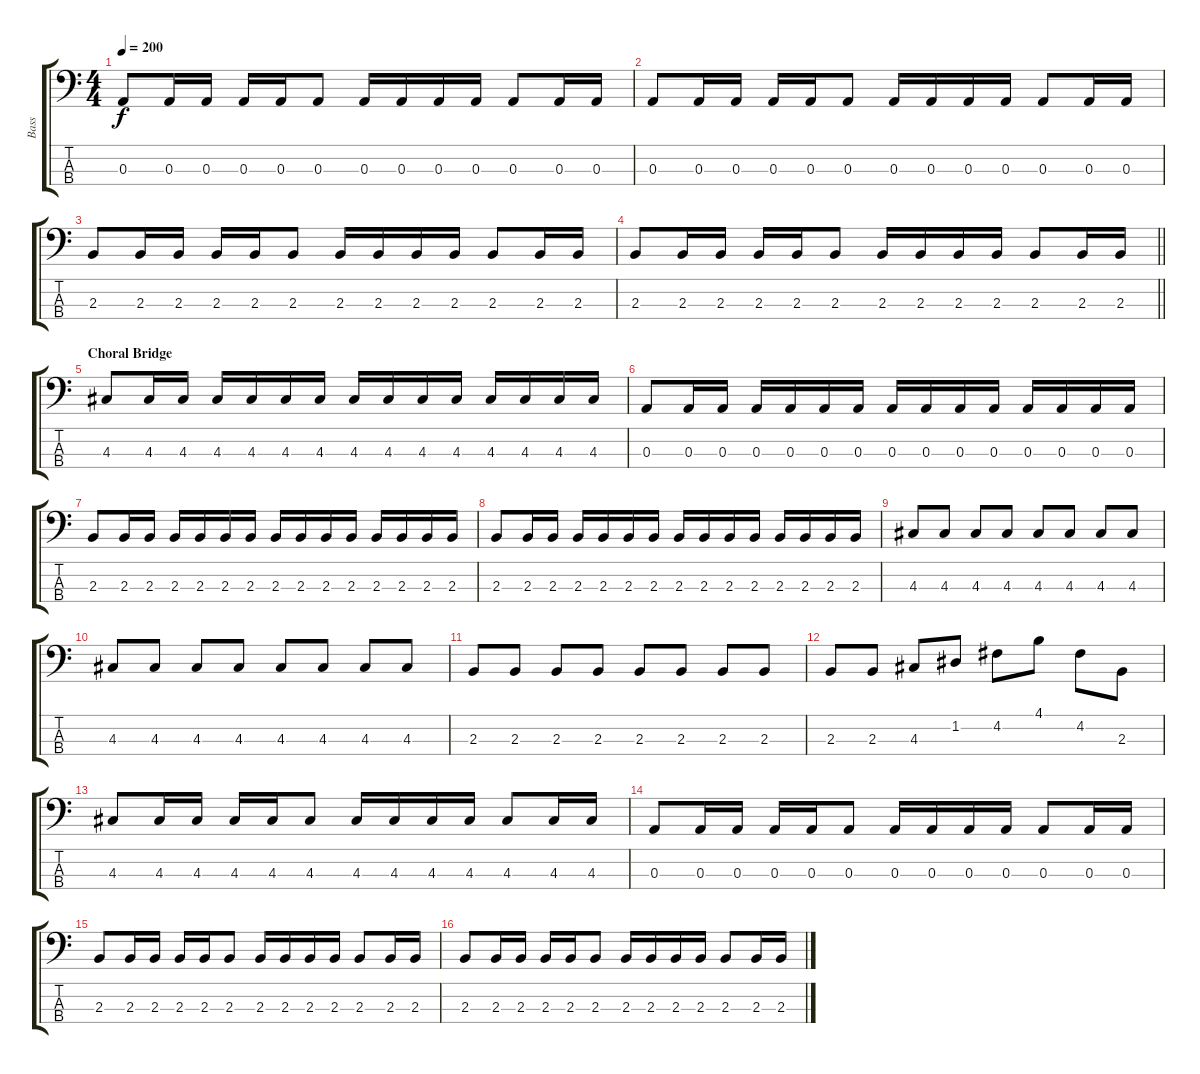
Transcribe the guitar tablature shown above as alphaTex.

\track ("Bass" "Bass") {instrument electricbassfinger}
\staff {score tabs}
\tuning (G2 D2 A1 E1) {hide}
\ts (4 4)
\tempo 200
\clef f4
\ks c
0.3.8{dy f} 0.3.16 0.3.16 0.3.16 0.3.16 0.3.8 0.3.16 0.3.16 0.3.16 0.3.16 0.3.8 0.3.16 0.3.16 |
0.3.8 0.3.16 0.3.16 0.3.16 0.3.16 0.3.8 0.3.16 0.3.16 0.3.16 0.3.16 0.3.8 0.3.16 0.3.16 |
2.3.8 2.3.16 2.3.16 2.3.16 2.3.16 2.3.8 2.3.16 2.3.16 2.3.16 2.3.16 2.3.8 2.3.16 2.3.16 |
\barLineRight lightlight
2.3.8 2.3.16 2.3.16 2.3.16 2.3.16 2.3.8 2.3.16 2.3.16 2.3.16 2.3.16 2.3.8 2.3.16 2.3.16 |
\section ("" "Choral Bridge")
4.3.8 4.3.16 4.3.16 4.3.16 4.3.16 4.3.16 4.3.16 4.3.16 4.3.16 4.3.16 4.3.16 4.3.16 4.3.16 4.3.16 4.3.16 |
0.3.8 0.3.16 0.3.16 0.3.16 0.3.16 0.3.16 0.3.16 0.3.16 0.3.16 0.3.16 0.3.16 0.3.16 0.3.16 0.3.16 0.3.16 |
2.3.8 2.3.16 2.3.16 2.3.16 2.3.16 2.3.16 2.3.16 2.3.16 2.3.16 2.3.16 2.3.16 2.3.16 2.3.16 2.3.16 2.3.16 |
2.3.8 2.3.16 2.3.16 2.3.16 2.3.16 2.3.16 2.3.16 2.3.16 2.3.16 2.3.16 2.3.16 2.3.16 2.3.16 2.3.16 2.3.16 |
4.3.8 4.3.8 4.3.8 4.3.8 4.3.8 4.3.8 4.3.8 4.3.8 |
4.3.8 4.3.8 4.3.8 4.3.8 4.3.8 4.3.8 4.3.8 4.3.8 |
2.3.8 2.3.8 2.3.8 2.3.8 2.3.8 2.3.8 2.3.8 2.3.8 |
2.3.8 2.3.8 4.3.8 1.2.8 4.2.8 4.1.8 4.2.8 2.3.8 |
4.3.8 4.3.16 4.3.16 4.3.16 4.3.16 4.3.8 4.3.16 4.3.16 4.3.16 4.3.16 4.3.8 4.3.16 4.3.16 |
0.3.8 0.3.16 0.3.16 0.3.16 0.3.16 0.3.8 0.3.16 0.3.16 0.3.16 0.3.16 0.3.8 0.3.16 0.3.16 |
2.3.8 2.3.16 2.3.16 2.3.16 2.3.16 2.3.8 2.3.16 2.3.16 2.3.16 2.3.16 2.3.8 2.3.16 2.3.16 |
2.3.8 2.3.16 2.3.16 2.3.16 2.3.16 2.3.8 2.3.16 2.3.16 2.3.16 2.3.16 2.3.8 2.3.16 2.3.16
